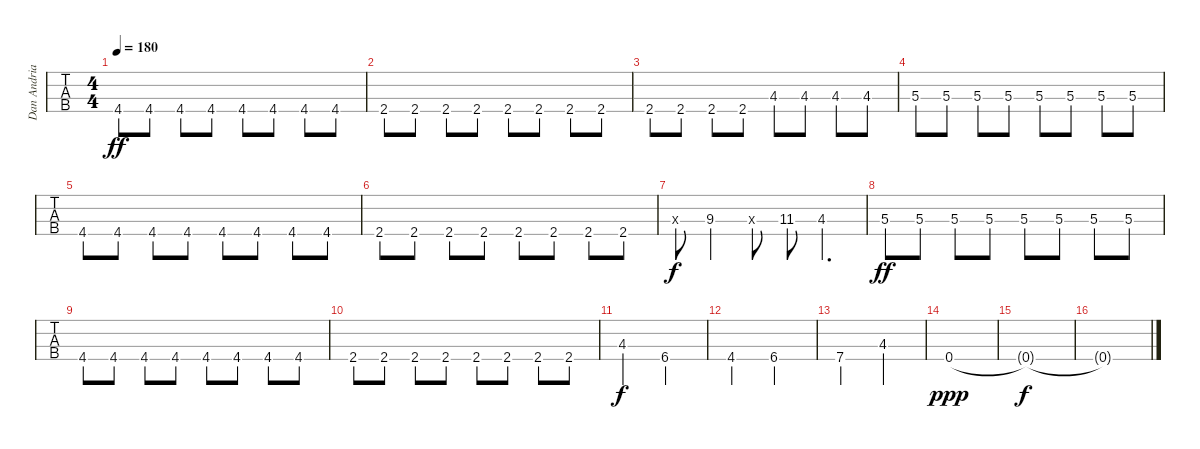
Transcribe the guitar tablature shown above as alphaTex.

\track ("Dan Andriano - Bass" "Dan Andria") {instrument electricbassfinger}
\staff {tabs}
\tuning (G2 D2 A1 D1) {hide}
\ts (4 4)
\tempo 180
\clef f4
\ks a
4.4.8{dy ff} 4.4.8 4.4.8 4.4.8 4.4.8 4.4.8 4.4.8 4.4.8 |
2.4.8 2.4.8 2.4.8 2.4.8 2.4.8 2.4.8 2.4.8 2.4.8 |
2.4.8 2.4.8 2.4.8 2.4.8 4.3.8 4.3.8 4.3.8 4.3.8 |
5.3.8 5.3.8 5.3.8 5.3.8 5.3.8 5.3.8 5.3.8 5.3.8 |
4.4.8 4.4.8 4.4.8 4.4.8 4.4.8 4.4.8 4.4.8 4.4.8 |
2.4.8 2.4.8 2.4.8 2.4.8 2.4.8 2.4.8 2.4.8 2.4.8 |
0.3{x}.8{dy f} 9.3.4 0.3{x}.8 11.3.8 4.3.4{d} |
5.3.8{dy ff} 5.3.8 5.3.8 5.3.8 5.3.8 5.3.8 5.3.8 5.3.8 |
4.4.8 4.4.8 4.4.8 4.4.8 4.4.8 4.4.8 4.4.8 4.4.8 |
2.4.8 2.4.8 2.4.8 2.4.8 2.4.8 2.4.8 2.4.8 2.4.8 |
4.3.2{dy f} 6.4.2 |
4.4.2 6.4.2 |
7.4.2 4.3.2 |
0.4.1{dy ppp} |
0.4{t}.1{dy f} |
0.4{t}.1
